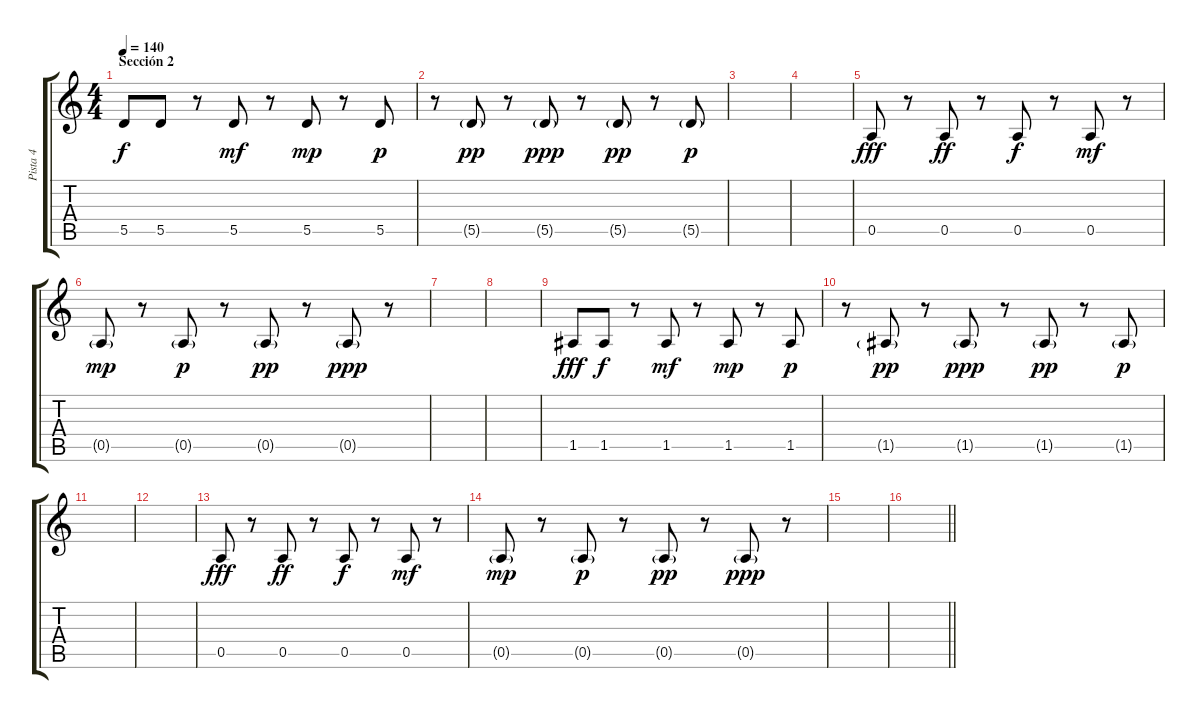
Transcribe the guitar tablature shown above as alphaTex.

\track ("Pista 4" "Pista 4") {instrument distortionguitar}
\staff {score tabs}
\tuning (E4 B3 G3 D3 A2 E2) {hide}
\ts (4 4)
\section ("" "Sección 2")
\tempo 140
\clef g2
\ks c
5.5.8{dy f} 5.5.8 r.8 5.5.8{dy mf} r.8 5.5.8{dy mp} r.8 5.5.8{dy p} |
r.8 5.5{g}.8{dy pp} r.8 5.5{g}.8{dy ppp} r.8 5.5{g}.8{dy pp} r.8 5.5{g}.8{dy p} |
|
|
0.5.8{dy fff} r.8 0.5.8{dy ff} r.8 0.5.8{dy f} r.8 0.5.8{dy mf} r.8 |
0.5{g}.8{dy mp} r.8 0.5{g}.8{dy p} r.8 0.5{g}.8{dy pp} r.8 0.5{g}.8{dy ppp} r.8 |
|
|
1.5.8{dy fff} 1.5.8{dy f} r.8 1.5.8{dy mf} r.8 1.5.8{dy mp} r.8 1.5.8{dy p} |
r.8 1.5{g}.8{dy pp} r.8 1.5{g}.8{dy ppp} r.8 1.5{g}.8{dy pp} r.8 1.5{g}.8{dy p} |
|
|
0.5.8{dy fff} r.8 0.5.8{dy ff} r.8 0.5.8{dy f} r.8 0.5.8{dy mf} r.8 |
0.5{g}.8{dy mp} r.8 0.5{g}.8{dy p} r.8 0.5{g}.8{dy pp} r.8 0.5{g}.8{dy ppp} r.8 |
|
\barLineRight lightlight
